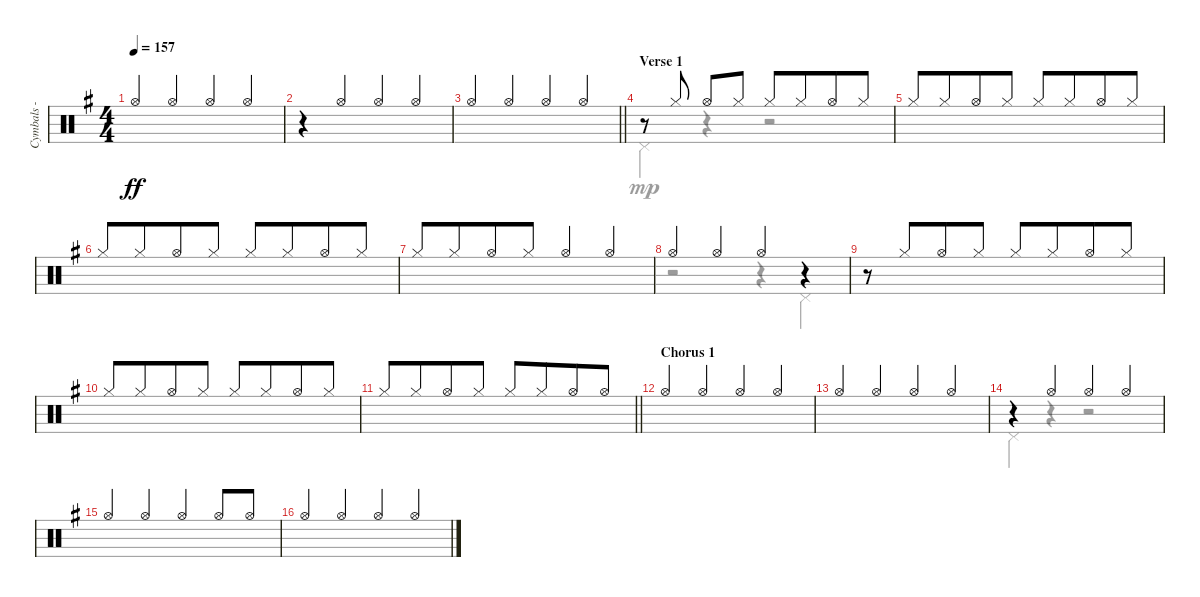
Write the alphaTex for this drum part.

\track ("Cymbals - hi-hat" "Cymbals - ") {instrument percussion}
\staff {score}
\articulation defaults
\voice
\ts (4 4)
\tempo 157
\clef neutral
\ks g "Hi-Hat (open)".4{dy ff beam Up} "Hi-Hat (open)".4{beam Up} "Hi-Hat (open)".4{beam Up} "Hi-Hat (open)".4{beam Up}
|
r.4 "Hi-Hat (open)".4{beam Up} "Hi-Hat (open)".4{beam Up} "Hi-Hat (open)".4{beam Up} |
\barLineRight lightlight "Hi-Hat (open)".4{beam Up} "Hi-Hat (open)".4{beam Up} "Hi-Hat (open)".4{beam Up} "Hi-Hat (open)".4{beam Up}
|
\section ("" "Verse 1")
r.8 "Hi-Hat (closed)".8{beam Up} "Hi-Hat (open)".8{beam Up} "Hi-Hat (closed)".8{beam Up} "Hi-Hat (closed)".8{beam Up} "Hi-Hat (closed)".8{beam Up beam merge} "Hi-Hat (open)".8{beam Up} "Hi-Hat (closed)".8{beam Up} |
"Hi-Hat (closed)".8{beam Up} "Hi-Hat (closed)".8{beam Up beam merge} "Hi-Hat (open)".8{beam Up} "Hi-Hat (closed)".8{beam Up} "Hi-Hat (closed)".8{beam Up} "Hi-Hat (closed)".8{beam Up beam merge} "Hi-Hat (open)".8{beam Up} "Hi-Hat (closed)".8{beam Up} |
"Hi-Hat (closed)".8{beam Up} "Hi-Hat (closed)".8{beam Up beam merge} "Hi-Hat (open)".8{beam Up} "Hi-Hat (closed)".8{beam Up} "Hi-Hat (closed)".8{beam Up} "Hi-Hat (closed)".8{beam Up beam merge} "Hi-Hat (open)".8{beam Up} "Hi-Hat (closed)".8{beam Up} |
"Hi-Hat (closed)".8{beam Up} "Hi-Hat (closed)".8{beam Up beam merge} "Hi-Hat (open)".8{beam Up} "Hi-Hat (closed)".8{beam Up} "Hi-Hat (open)".4{beam Up} "Hi-Hat (open)".4{beam Up} |
"Hi-Hat (open)".4{beam Up} "Hi-Hat (open)".4{beam Up} "Hi-Hat (open)".4{beam Up} r.4 |
r.8 "Hi-Hat (closed)".8{beam Up beam merge} "Hi-Hat (open)".8{beam Up} "Hi-Hat (closed)".8{beam Up} "Hi-Hat (closed)".8{beam Up} "Hi-Hat (closed)".8{beam Up beam merge} "Hi-Hat (open)".8{beam Up} "Hi-Hat (closed)".8{beam Up} |
"Hi-Hat (closed)".8{beam Up} "Hi-Hat (closed)".8{beam Up beam merge} "Hi-Hat (open)".8{beam Up} "Hi-Hat (closed)".8{beam Up} "Hi-Hat (closed)".8{beam Up} "Hi-Hat (closed)".8{beam Up beam merge} "Hi-Hat (open)".8{beam Up} "Hi-Hat (closed)".8{beam Up} |
\barLineRight lightlight "Hi-Hat (closed)".8{beam Up} "Hi-Hat (closed)".8{beam Up beam merge} "Hi-Hat (open)".8{beam Up} "Hi-Hat (closed)".8{beam Up} "Hi-Hat (closed)".8{beam Up} "Hi-Hat (closed)".8{beam Up beam merge} "Hi-Hat (open)".8{beam Up} "Hi-Hat (open)".8{beam Up}
|
\section ("" "Chorus 1")
"Hi-Hat (open)".4{beam Up} "Hi-Hat (open)".4{beam Up} "Hi-Hat (open)".4{beam Up} "Hi-Hat (open)".4{beam Up} |
"Hi-Hat (open)".4{beam Up} "Hi-Hat (open)".4{beam Up} "Hi-Hat (open)".4{beam Up} "Hi-Hat (open)".4{beam Up} |
r.4 "Hi-Hat (open)".4{beam Up} "Hi-Hat (open)".4{beam Up} "Hi-Hat (open)".4{beam Up} |
"Hi-Hat (open)".4{beam Up} "Hi-Hat (open)".4{beam Up} "Hi-Hat (open)".4{beam Up} "Hi-Hat (open)".8{beam Up} "Hi-Hat (open)".8{beam Up} |
"Hi-Hat (open)".4{beam Up} "Hi-Hat (open)".4{beam Up} "Hi-Hat (open)".4{beam Up} "Hi-Hat (open)".4{beam Up}
\voice
\clef neutral
\ottava regular
\simile none
\ks g
|
|
\barLineRight lightlight
|
"Pedal Hi-Hat (hit)".4{dy mp} r.4 r.2 |
|
|
|
r.2 r.4 "Pedal Hi-Hat (hit)".4 |
|
|
\barLineRight lightlight
|
|
|
"Pedal Hi-Hat (hit)".4 r.4 r.2 |
|
